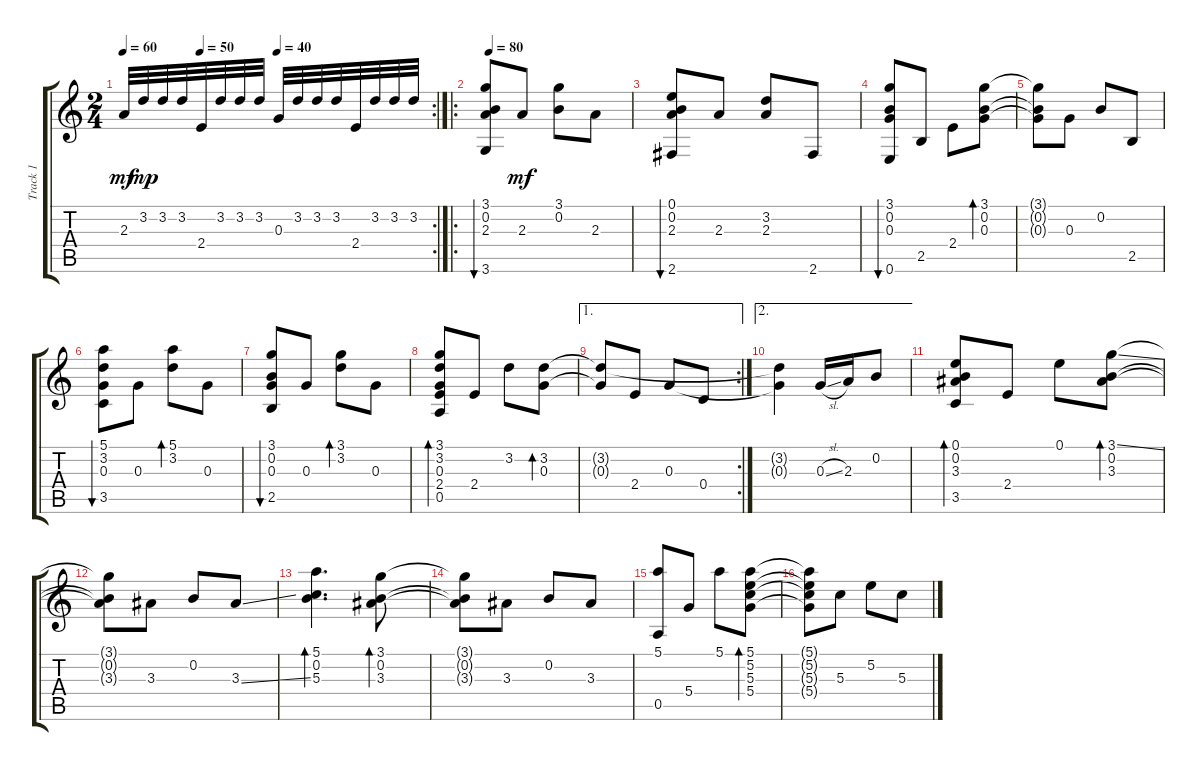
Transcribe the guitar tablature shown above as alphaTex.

\track ("Track 1" "Track 1") {instrument acousticguitarnylon}
\staff {score tabs}
\tuning (E4 B3 G3 D3 A2 E2) {hide}
\rc 2
\ts (2 4)
\tempo 60
\tempo (50 0.25)
\tempo (40 0.5)
\clef g2
\ks c
2.3.32{dy mf} 3.2.32{dy mp} 3.2.32 3.2.32 2.4.32{volume 6} 3.2.32 3.2.32 3.2.32 0.3.32 3.2.32 3.2.32 3.2.32 2.4.32 3.2.32 3.2.32 3.2.32 |
\ro
\tempo 80
(3.1 0.2 2.3 3.6).8{bu 240 volume 13} 2.3.8{dy mf} (3.1 0.2).8 2.3.8 |
(0.1 0.2 2.3 2.6).8{bu 240} 2.3.8 (3.2 2.3).8 2.6.8 |
(3.1 0.2 0.3 0.6).8{bu 240} 2.5.8 2.4.8 (3.1 0.2 0.3).8{bd 240} |
(3.1{t} 0.2{t} 0.3{t}).8 0.3.8 0.2.8 2.5.8 |
(5.1 3.2 0.3 3.5).8{bu 240} 0.3.8 (5.1 3.2).8{bd 120} 0.3.8 |
(3.1 0.2 0.3 2.5).8{bu 240} 0.3.8 (3.1 3.2).8{bd 120} 0.3.8 |
(3.1 3.2 0.3 2.4 0.5).8{bd 240} 2.4.8 3.2.8 (3.2 0.3).8{bd 240} |
\ae 1
\rc 2
(3.2{t} 0.3{t}).8 2.4.8 0.3.8 0.4.8 |
\ae 2
(3.2{t} 0.3{t}).4 0.3{sl}.16 2.3.16 0.2.8 |
(0.1 0.2 3.3 3.5).8{bd 240} 2.4.8 0.1.8 (3.1{ss} 0.2 3.3).8{bd 480} |
(3.1{t} 0.2{t} 3.3{t}).8 3.3.8 0.2.8 3.3{ss}.8 |
(5.1 0.2 5.3).4{d bd 240} (3.1 0.2 3.3).8{bd 480} |
(3.1{t} 0.2{t} 3.3{t}).8 3.3.8 0.2.8 3.3.8 |
(5.1 0.5).8 5.4.8 5.1.8 (5.1 5.2 5.3 5.4).8{bd 480} |
(5.1{t} 5.2{t} 5.3{t} 5.4{t}).8 5.3.8 5.2.8 5.3.8
